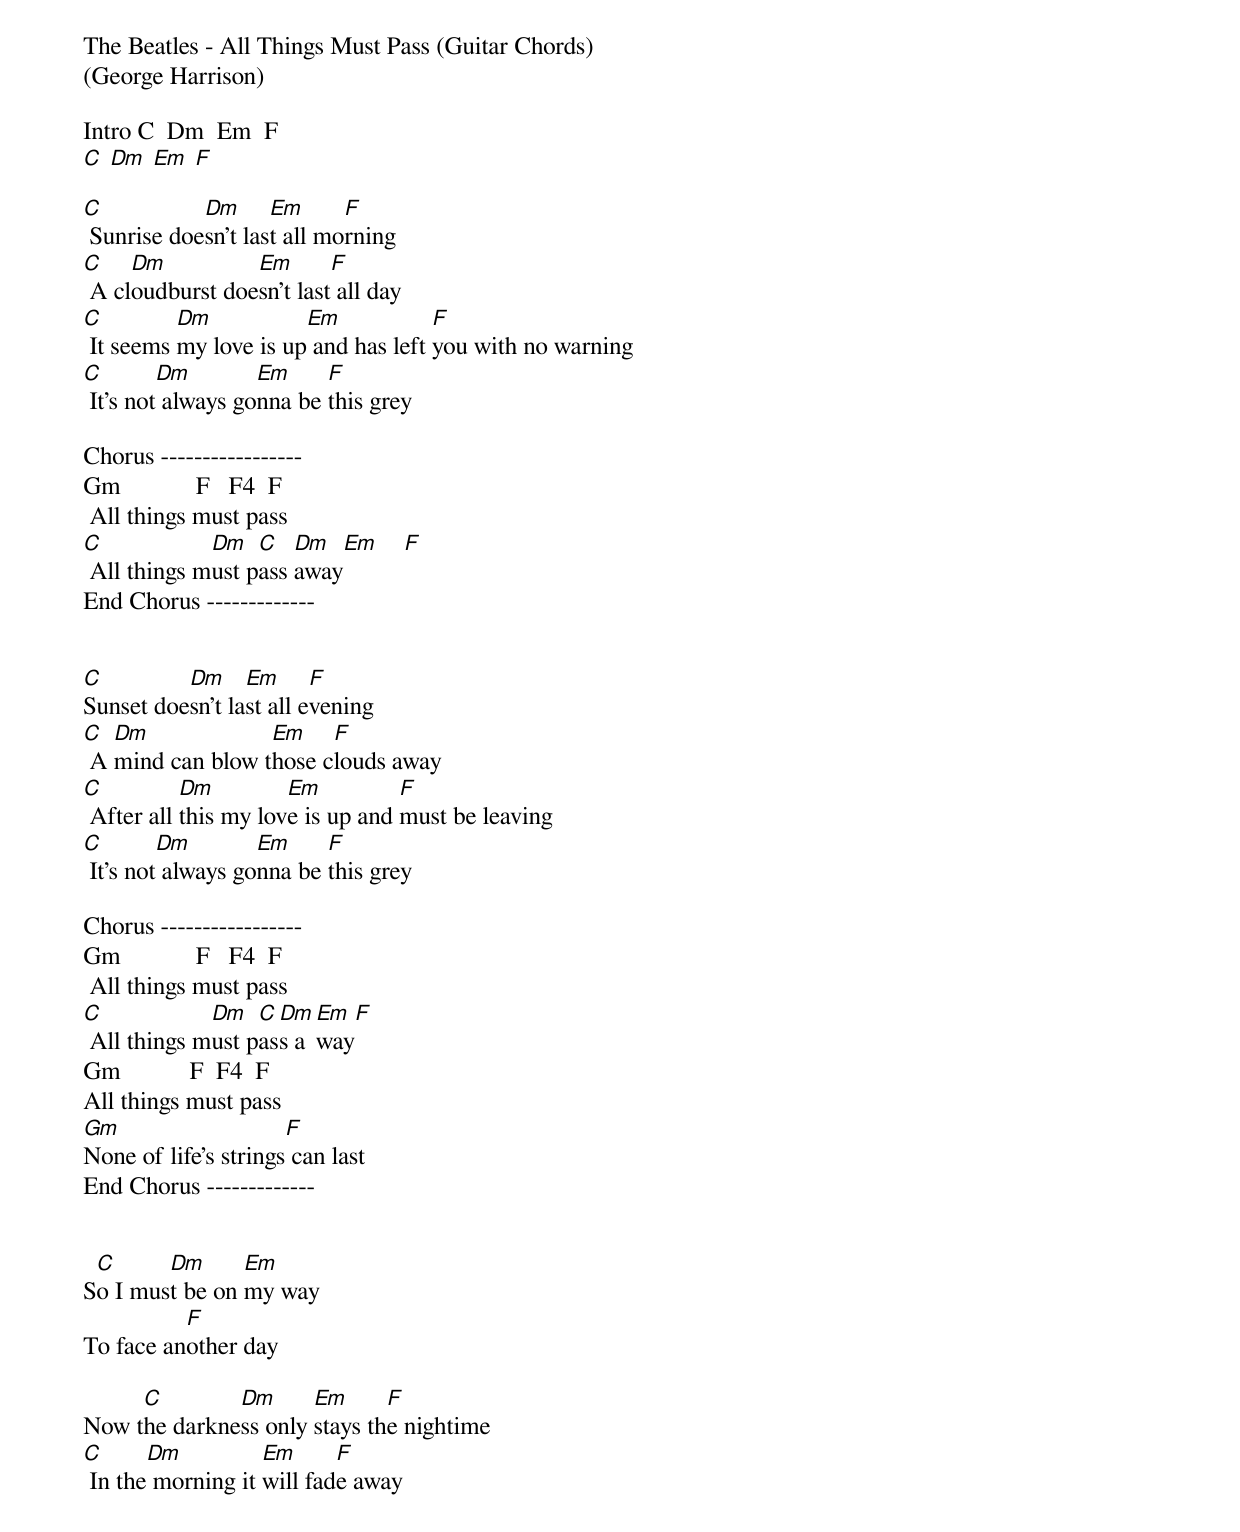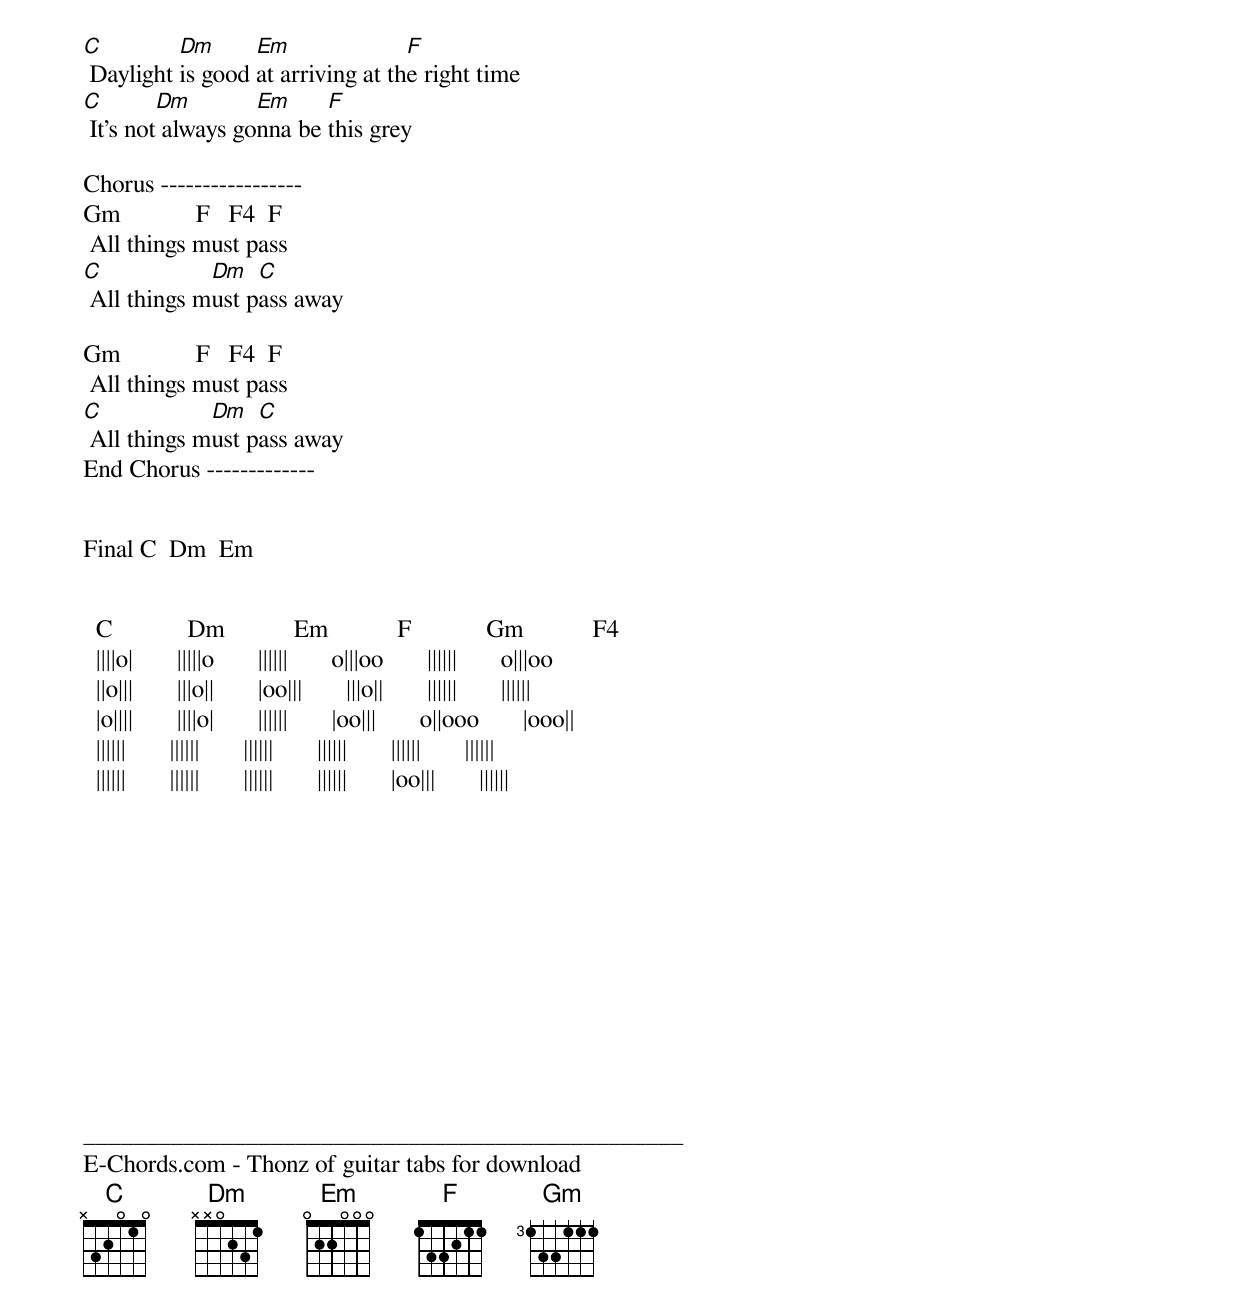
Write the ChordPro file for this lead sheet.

The Beatles - All Things Must Pass (Guitar Chords)
(George Harrison)

Intro C  Dm  Em  F
[C] [Dm] [Em] [F]

[C] Sunrise doe[Dm]sn't las[Em]t all mo[F]rning
[C] A cl[Dm]oudburst doe[Em]sn't last[F] all day
[C] It seems [Dm]my love is up[Em] and has left [F]you with no warning
[C] It's not[Dm] always go[Em]nna be [F]this grey

Chorus -----------------
Gm            F   F4  F
 All things must pass
[C] All things m[Dm]ust p[C]ass [Dm]away[Em]    [F]
End Chorus -------------


[C]Sunset doe[Dm]sn't la[Em]st all e[F]vening
[C] A [Dm]mind can blow t[Em]hose c[F]louds away
[C] After all [Dm]this my lov[Em]e is up and [F]must be leaving
[C] It's not[Dm] always go[Em]nna be [F]this grey

Chorus -----------------
Gm            F   F4  F
 All things must pass
[C] All things m[Dm]ust p[C]as[Dm]s a[Em]way[F]
Gm           F  F4  F
All things must pass
[Gm]None of life's strings[F] can last
End Chorus -------------


S[C]o I mus[Dm]t be on [Em]my way
To face an[F]other day

Now t[C]he darkne[Dm]ss only [Em]stays th[F]e nightime
[C] In the[Dm] morning it [Em]will fad[F]e away
[C] Daylight [Dm]is good [Em]at arriving at th[F]e right time
[C] It's not[Dm] always go[Em]nna be [F]this grey

Chorus -----------------
Gm            F   F4  F
 All things must pass
[C] All things m[Dm]ust p[C]ass away

Gm            F   F4  F
 All things must pass
[C] All things m[Dm]ust p[C]ass away
End Chorus -------------


Final C  Dm  Em


  C            Dm           Em           F            Gm           F4
  ||||o|       |||||o       ||||||       o|||oo       ||||||       o|||oo
  ||o|||       |||o||       |oo|||       |||o||       ||||||       ||||||
  |o||||       ||||o|       ||||||       |oo|||       o||ooo       |ooo||
  ||||||       ||||||       ||||||       ||||||       ||||||       ||||||
  ||||||       ||||||       ||||||       ||||||       |oo|||       ||||||













________________________________________________
E-Chords.com - Thonz of guitar tabs for download
